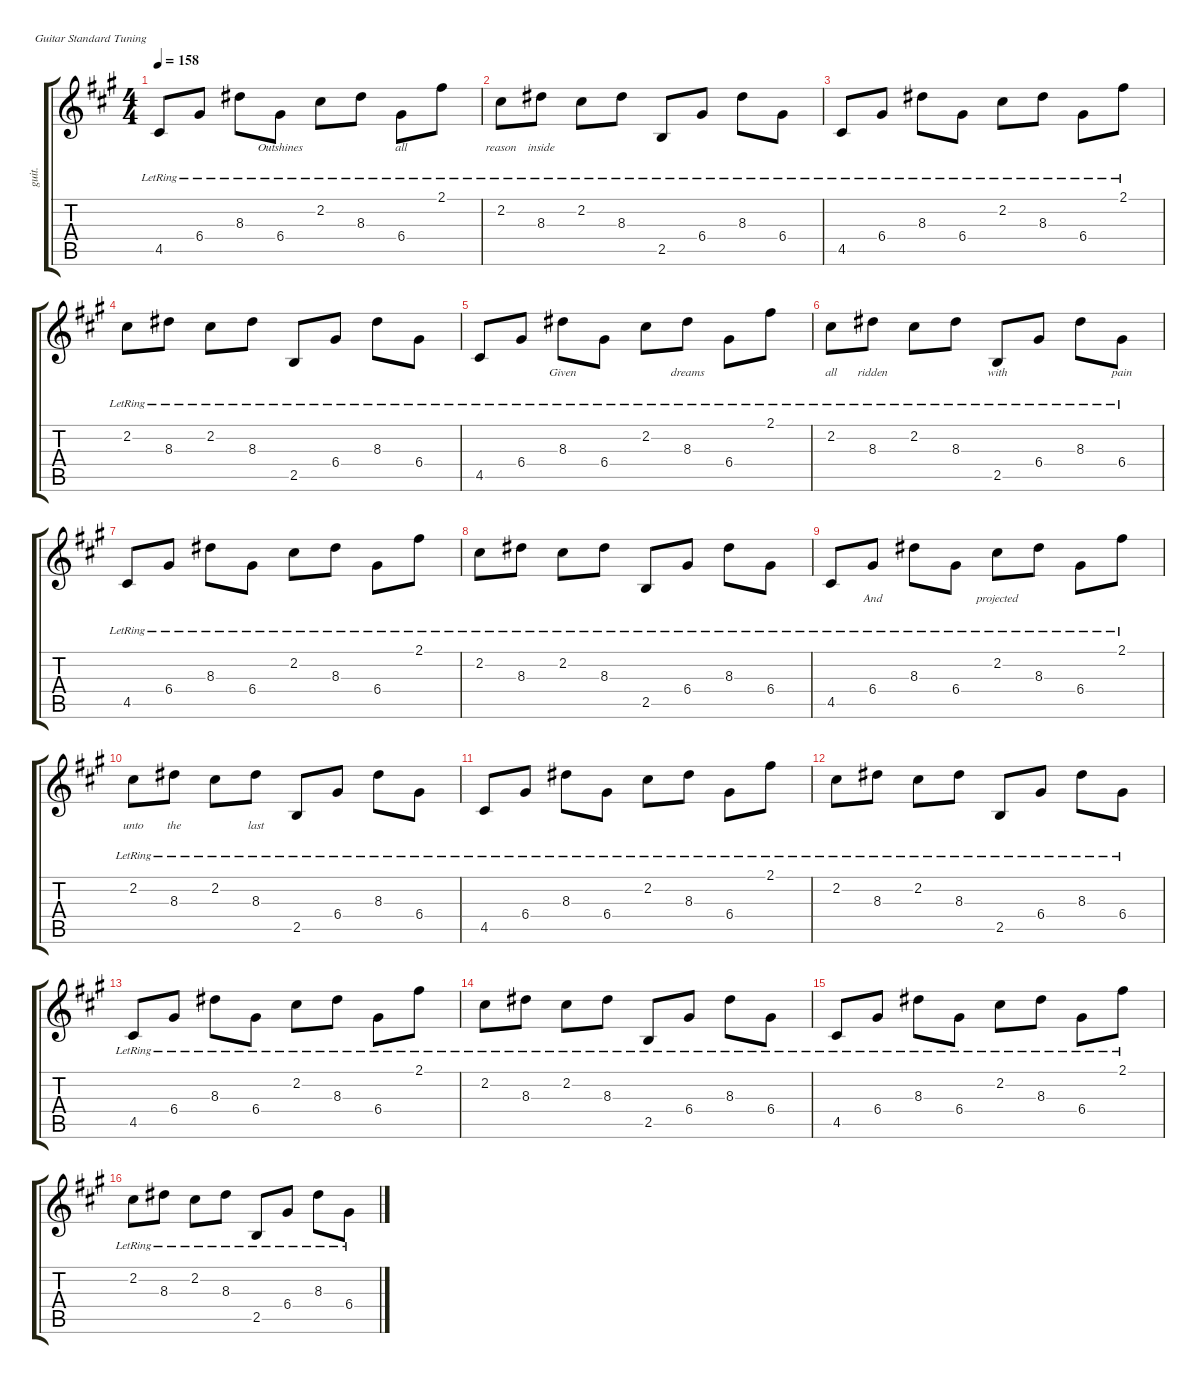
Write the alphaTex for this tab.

\defaultSystemsLayout 4
\hideDynamics
\bracketExtendMode groupsimilarinstruments
\otherSystemsTrackNameOrientation horizontal
\track ("Guitar 1-hid" "guit.") {defaultSystemsLayout 8 mute instrument electricguitarjazz}
\staff {score tabs}
\tuning (E4 B3 G3 D3 A2 E2)
\ts (4 4)
\tempo 158
\clef g2
\ks f#minor
4.5{lr acc #}.8{dy f} 6.4{lr acc #}.8 8.3{lr acc #}.8 6.4{lr acc #}.8{lyrics (0 "Outshines") lyrics (1 "") lyrics (2 "") lyrics (3 "") lyrics (4 "")} 2.2{lr acc #}.8 8.3{lr acc #}.8 6.4{lr acc #}.8{lyrics (0 "all") lyrics (1 "") lyrics (2 "") lyrics (3 "") lyrics (4 "")} 2.1{lr acc #}.8 |
2.2{lr acc #}.8{lyrics (0 "reason") lyrics (1 "") lyrics (2 "") lyrics (3 "") lyrics (4 "")} 8.3{lr acc #}.8{lyrics (0 "inside") lyrics (1 "") lyrics (2 "") lyrics (3 "") lyrics (4 "")} 2.2{lr acc #}.8 8.3{lr acc #}.8 2.5{lr acc forcenatural}.8 6.4{lr acc #}.8 8.3{lr acc #}.8 6.4{lr acc #}.8 |
4.5{lr acc #}.8 6.4{lr acc #}.8 8.3{lr acc #}.8 6.4{lr acc #}.8 2.2{lr acc #}.8 8.3{lr acc #}.8 6.4{lr acc #}.8 2.1{lr acc #}.8 |
2.2{lr acc #}.8 8.3{lr acc #}.8 2.2{lr acc #}.8 8.3{lr acc #}.8 2.5{lr acc forcenatural}.8 6.4{lr acc #}.8 8.3{lr acc #}.8 6.4{lr acc #}.8 |
4.5{lr acc #}.8 6.4{lr acc #}.8 8.3{lr acc #}.8{lyrics (0 "Given") lyrics (1 "") lyrics (2 "") lyrics (3 "") lyrics (4 "")} 6.4{lr acc #}.8 2.2{lr acc #}.8 8.3{lr acc #}.8{lyrics (0 "dreams") lyrics (1 "") lyrics (2 "") lyrics (3 "") lyrics (4 "")} 6.4{lr acc #}.8 2.1{lr acc #}.8 |
2.2{lr acc #}.8{lyrics (0 "all") lyrics (1 "") lyrics (2 "") lyrics (3 "") lyrics (4 "")} 8.3{lr acc #}.8{lyrics (0 "ridden") lyrics (1 "") lyrics (2 "") lyrics (3 "") lyrics (4 "")} 2.2{lr acc #}.8 8.3{lr acc #}.8 2.5{lr acc forcenatural}.8{lyrics (0 "with") lyrics (1 "") lyrics (2 "") lyrics (3 "") lyrics (4 "")} 6.4{lr acc #}.8 8.3{lr acc #}.8 6.4{lr acc #}.8{lyrics (0 "pain") lyrics (1 "") lyrics (2 "") lyrics (3 "") lyrics (4 "")} |
4.5{lr acc #}.8 6.4{lr acc #}.8 8.3{lr acc #}.8 6.4{lr acc #}.8 2.2{lr acc #}.8 8.3{lr acc #}.8 6.4{lr acc #}.8 2.1{lr acc #}.8 |
2.2{lr acc #}.8 8.3{lr acc #}.8 2.2{lr acc #}.8 8.3{lr acc #}.8 2.5{lr acc forcenatural}.8 6.4{lr acc #}.8 8.3{lr acc #}.8 6.4{lr acc #}.8 |
4.5{lr acc #}.8 6.4{lr acc #}.8{lyrics (0 "And") lyrics (1 "") lyrics (2 "") lyrics (3 "") lyrics (4 "")} 8.3{lr acc #}.8 6.4{lr acc #}.8 2.2{lr acc #}.8{lyrics (0 "projected") lyrics (1 "") lyrics (2 "") lyrics (3 "") lyrics (4 "")} 8.3{lr acc #}.8 6.4{lr acc #}.8 2.1{lr acc #}.8 |
2.2{lr acc #}.8{lyrics (0 "unto") lyrics (1 "") lyrics (2 "") lyrics (3 "") lyrics (4 "")} 8.3{lr acc #}.8{lyrics (0 "the") lyrics (1 "") lyrics (2 "") lyrics (3 "") lyrics (4 "")} 2.2{lr acc #}.8 8.3{lr acc #}.8{lyrics (0 "last") lyrics (1 "") lyrics (2 "") lyrics (3 "") lyrics (4 "")} 2.5{lr acc forcenatural}.8 6.4{lr acc #}.8 8.3{lr acc #}.8 6.4{lr acc #}.8 |
4.5{lr acc #}.8 6.4{lr acc #}.8 8.3{lr acc #}.8 6.4{lr acc #}.8 2.2{lr acc #}.8 8.3{lr acc #}.8 6.4{lr acc #}.8 2.1{lr acc #}.8 |
2.2{lr acc #}.8 8.3{lr acc #}.8 2.2{lr acc #}.8 8.3{lr acc #}.8 2.5{lr acc forcenatural}.8 6.4{lr acc #}.8 8.3{lr acc #}.8 6.4{lr acc #}.8 |
4.5{lr acc #}.8 6.4{lr acc #}.8 8.3{lr acc #}.8 6.4{lr acc #}.8 2.2{lr acc #}.8 8.3{lr acc #}.8 6.4{lr acc #}.8 2.1{lr acc #}.8 |
2.2{lr acc #}.8 8.3{lr acc #}.8 2.2{lr acc #}.8 8.3{lr acc #}.8 2.5{lr acc forcenatural}.8 6.4{lr acc #}.8 8.3{lr acc #}.8 6.4{lr acc #}.8 |
4.5{lr acc #}.8 6.4{lr acc #}.8 8.3{lr acc #}.8 6.4{lr acc #}.8 2.2{lr acc #}.8 8.3{lr acc #}.8 6.4{lr acc #}.8 2.1{lr acc #}.8 |
2.2{lr acc #}.8 8.3{lr acc #}.8 2.2{lr acc #}.8 8.3{lr acc #}.8 2.5{lr acc forcenatural}.8 6.4{lr acc #}.8 8.3{lr acc #}.8 6.4{lr acc #}.8
